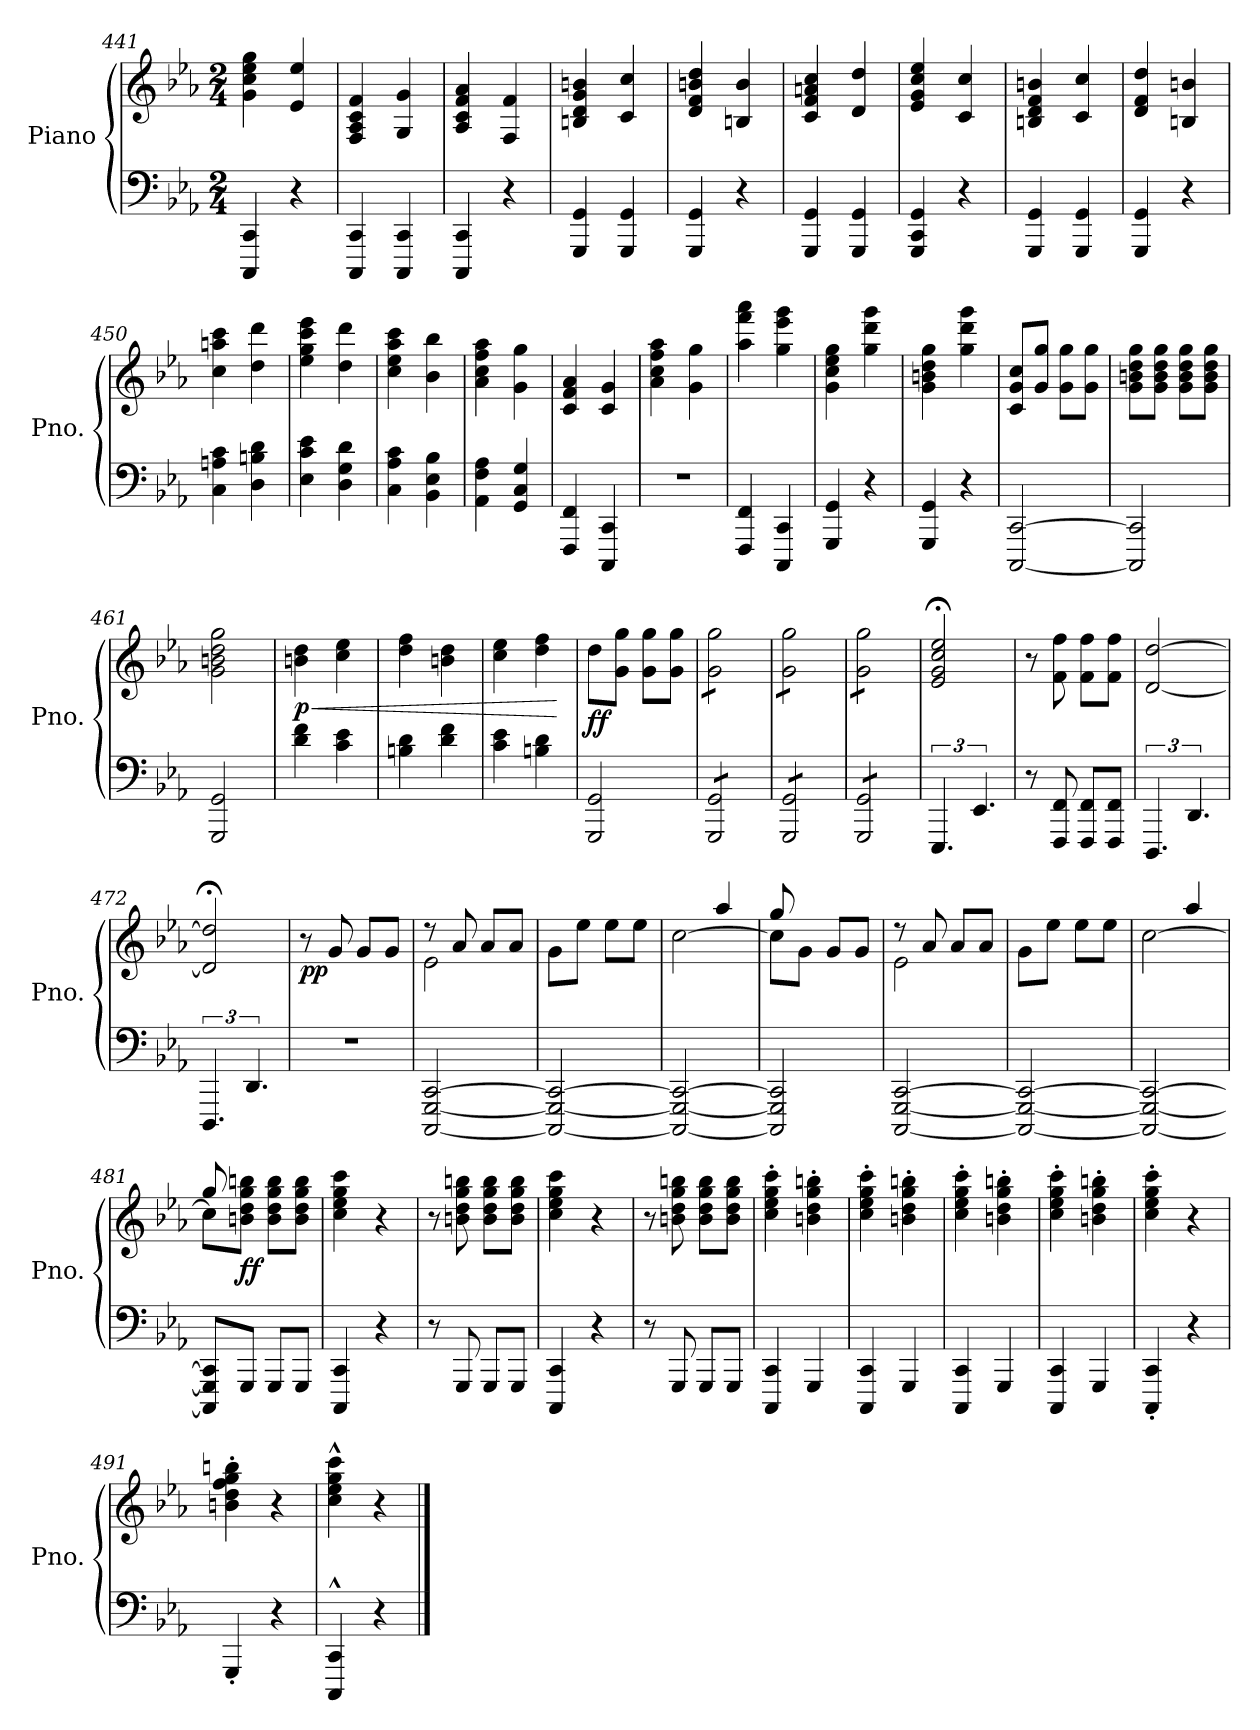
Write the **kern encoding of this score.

**kern	**kern	**dynam
*part1	*part1	*part1
*staff2	*staff1	*staff1/2
*I"Piano	*	*
*I'Pno.	*	*
*clefF4	*clefG2	*
*k[b-e-a-]	*k[b-e-a-]	*
*M2/4	*M2/4	*
=441	=441	=441
4CCC/ 4CC/	4g\ 4cc\ 4ee-\ 4gg\	.
4r	4e-/ 4ee-/	.
=442	=442	=442
4CCC/ 4CC/	4F/ 4A-/ 4c/ 4f/	.
4CCC/ 4CC/	4G/ 4g/	.
=443	=443	=443
4CCC/ 4CC/	4A-/ 4c/ 4f/ 4a-/	.
4r	4F/ 4f/	.
=444	=444	=444
4GGG/ 4GG/	4Bn/ 4d/ 4g/ 4bn/	.
4GGG/ 4GG/	4c/ 4cc/	.
=445	=445	=445
4GGG/ 4GG/	4d/ 4f/ 4bn/ 4dd/	.
4r	4Bn/ 4b/	.
=446	=446	=446
4GGG/ 4GG/	4c/ 4f/ 4an/ 4cc/	.
4GGG/ 4GG/	4d/ 4dd/	.
=447	=447	=447
4GGG/ 4CC/ 4GG/	4e-/ 4g/ 4cc/ 4ee-/	.
4r	4c/ 4cc/	.
=448	=448	=448
4GGG/ 4GG/	4Bn/ 4d/ 4f/ 4bn/	.
4GGG/ 4GG/	4c/ 4cc/	.
=449	=449	=449
4GGG/ 4GG/	4d/ 4f/ 4dd/	.
4r	4Bn/ 4bn/	.
=450	=450	=450
4C\ 4An\ 4c\	4cc\ 4aan\ 4ccc\	.
4D\ 4Bn\ 4d\	4dd\ 4ddd\	.
=451	=451	=451
4E-\ 4c\ 4e-\	4ee-\ 4gg\ 4ccc\ 4eee-\	.
4D\ 4G\ 4d\	4dd\ 4ddd\	.
=452	=452	=452
4C\ 4A-\ 4c\	4cc\ 4ee-\ 4aa-\ 4ccc\	.
4BB-\ 4E-\ 4B-\	4b-\ 4bb-\	.
!!LO:PB:g=z
=453	=453	=453
4AA-\ 4F\ 4A-\	4a-\ 4cc\ 4ff\ 4aa-\	.
4GG/ 4C/ 4G/	4g\ 4gg\	.
=454	=454	=454
4FFF/ 4FF/	4c/ 4f/ 4a-/	.
4CCC/ 4CC/	4c/ 4g/	.
=455	=455	=455
2r	4a-\ 4cc\ 4ff\ 4aa-\	.
.	4g\ 4gg\	.
=456	=456	=456
4FFF/ 4FF/	4aa-\ 4fff\ 4aaa-\	.
4CCC/ 4CC/	4gg\ 4eee-\ 4ggg\	.
=457	=457	=457
4GGG/ 4GG/	4g\ 4cc\ 4ee-\ 4gg\	.
4r	4gg\ 4ddd\ 4ggg\	.
=458	=458	=458
4GGG/ 4GG/	4g\ 4bn\ 4dd\ 4gg\	.
4r	4gg\ 4ddd\ 4ggg\	.
=459	=459	=459
[2CCC/ [2CC/	8c/ 8g/ 8cc/L	.
.	8g/ 8gg/J	.
.	8g\ 8gg\L	.
.	8g\ 8gg\J	.
=460	=460	=460
2CCC/] 2CC/]	8g\ 8bn\ 8dd\ 8gg\L	.
.	8g\ 8b\ 8dd\ 8gg\J	.
.	8g\ 8b\ 8dd\ 8gg\L	.
.	8g\ 8b\ 8dd\ 8gg\J	.
=461	=461	=461
2GGG/ 2GG/	2g\ 2bn\ 2dd\ 2gg\	.
=462	=462	=462
!	!	!LO:HP:b
!	!	!LO:DY:n=1:b
4d\ 4f\	4bn\ 4dd\	< p
4c\ 4e-\	4cc\ 4ee-\	.
=463	=463	=463
4Bn\ 4d\	4dd\ 4ff\	.
4d\ 4f\	4bn\ 4dd\	.
=464	=464	=464
4c\ 4e-\	4cc\ 4ee-\	.
4Bn\ 4d\	4dd\ 4ff\	.
.	.	[
=465	=465	=465
!	!	!LO:DY:b
2GGG/ 2GG/	8dd\L	ff
.	8g\ 8gg\J	.
.	8g\ 8gg\L	.
.	8g\ 8gg\J	.
=466	=466	=466
*tremolo	*	*
*	*tremolo	*
8GGG/ 8GG/L	8g\ 8gg\L	.
8GGG/ 8GG/	8g\ 8gg\	.
8GGG/ 8GG/	8g\ 8gg\	.
8GGG/ 8GG/J	8g\ 8gg\J	.
!!LO:LB:g=z
=467	=467	=467
8GGG/ 8GG/L	8g\ 8gg\L	.
8GGG/ 8GG/	8g\ 8gg\	.
8GGG/ 8GG/	8g\ 8gg\	.
8GGG/ 8GG/J	8g\ 8gg\J	.
=468	=468	=468
8GGG/ 8GG/L	8g\ 8gg\L	.
8GGG/ 8GG/	8g\ 8gg\	.
8GGG/ 8GG/	8g\ 8gg\	.
8GGG/ 8GG/J	8g\ 8gg\J	.
*	*Xtremolo	*
*Xtremolo	*	*
=469	=469	=469
6.EEE-/	2e-/;< 2g/;< 2cc/;< 2ee-/;<	.
6.EE-/	.	.
=470	=470	=470
8r	8r	.
8FFF/ 8FF/	8f\ 8ff\	.
8FFF/ 8FF/L	8f\ 8ff\L	.
8FFF/ 8FF/J	8f\ 8ff\J	.
=471	=471	=471
6.DDD/	[2d/ [2dd/	.
6.DD/	.	.
=472	=472	=472
6.DDD/	2d/];< 2dd/];<	.
6.DD/	.	.
=473	=473	=473
!	!	!LO:DY:b
2r	8r	pp
.	8g/	.
.	8g/L	.
.	8g/J	.
=474	=474	=474
*	*^	*
[2CCC/ [2GGG/ [2CC/	8r	2e-\	.
.	8a-/	.	.
.	8a-/L	.	.
.	8a-/J	.	.
*	*v	*v	*
=475	=475	=475
2CCC/_ 2GGG/_ 2CC/_	8g\L	.
.	8ee-\J	.
.	8ee-\L	.
.	8ee-\J	.
=476	=476	=476
*	*^	*
2CCC/_ 2GGG/_ 2CC/_	[2cc\	4ryy	.
.	.	4aa-/	.
=477	=477	=477	=477
2CCC/] 2GGG/] 2CC/]	8cc\L]	8gg/	.
.	8g\J	4.ryy	.
.	8g/L	.	.
.	8g/J	.	.
=478	=478	=478	=478
[2CCC/ [2GGG/ [2CC/	8r	2e-\	.
.	8a-/	.	.
.	8a-/L	.	.
.	8a-/J	.	.
*	*v	*v	*
!!LO:LB:g=z
=479	=479	=479
2CCC/_ 2GGG/_ 2CC/_	8g\L	.
.	8ee-\J	.
.	8ee-\L	.
.	8ee-\J	.
=480	=480	=480
*	*^	*
2CCC/_ 2GGG/_ 2CC/_	[2cc\	4ryy	.
.	.	4aa-/	.
=481	=481	=481	=481
8CCC/] 8GGG/] 8CC/]L	8cc\L]	8gg/	.
!	!	!	!LO:DY:b
8GGG/J	8bn\ 8dd\ 8gg\ 8bbn\J	4.ryy	ff
8GGG/L	8b\ 8dd\ 8gg\ 8bb\L	.	.
8GGG/J	8b\ 8dd\ 8gg\ 8bb\J	.	.
*	*v	*v	*
=482	=482	=482
4CCC/ 4CC/	4cc\ 4ee-\ 4gg\ 4ccc\	.
4r	4r	.
=483	=483	=483
8r	8r	.
8GGG/	8bn\ 8dd\ 8gg\ 8bbn\	.
8GGG/L	8b\ 8dd\ 8gg\ 8bb\L	.
8GGG/J	8b\ 8dd\ 8gg\ 8bb\J	.
=484	=484	=484
4CCC/ 4CC/	4cc\ 4ee-\ 4gg\ 4ccc\	.
4r	4r	.
=485	=485	=485
8r	8r	.
8GGG/	8bn\ 8dd\ 8gg\ 8bbn\	.
8GGG/L	8b\ 8dd\ 8gg\ 8bb\L	.
8GGG/J	8b\ 8dd\ 8gg\ 8bb\J	.
=486	=486	=486
4CCC/ 4CC/	4cc\' 4ee-\' 4gg\' 4ccc\'	.
4GGG/	4bn\' 4dd\' 4gg\' 4bbn\'	.
=487	=487	=487
4CCC/ 4CC/	4cc\' 4ee-\' 4gg\' 4ccc\'	.
4GGG/	4bn\' 4dd\' 4gg\' 4bbn\'	.
=488	=488	=488
4CCC/ 4CC/	4cc\' 4ee-\' 4gg\' 4ccc\'	.
4GGG/	4bn\' 4dd\' 4gg\' 4bbn\'	.
=489	=489	=489
4CCC/ 4CC/	4cc\' 4ee-\' 4gg\' 4ccc\'	.
4GGG/	4bn\' 4dd\' 4gg\' 4bbn\'	.
!!LO:LB:g=z
=490	=490	=490
4CCC/' 4CC/'	4cc\' 4ee-\' 4gg\' 4ccc\'	.
4r	4r	.
=491	=491	=491
4GGG'/	4bn\' 4dd\' 4ff\' 4gg\' 4bbn\'	.
4r	4r	.
=492	=492	=492
4CCC/^^ 4CC/^^	4cc\^^ 4ee-\^^ 4gg\^^ 4ccc\^^	.
4r	4r	.
==	==	==
*-	*-	*-
